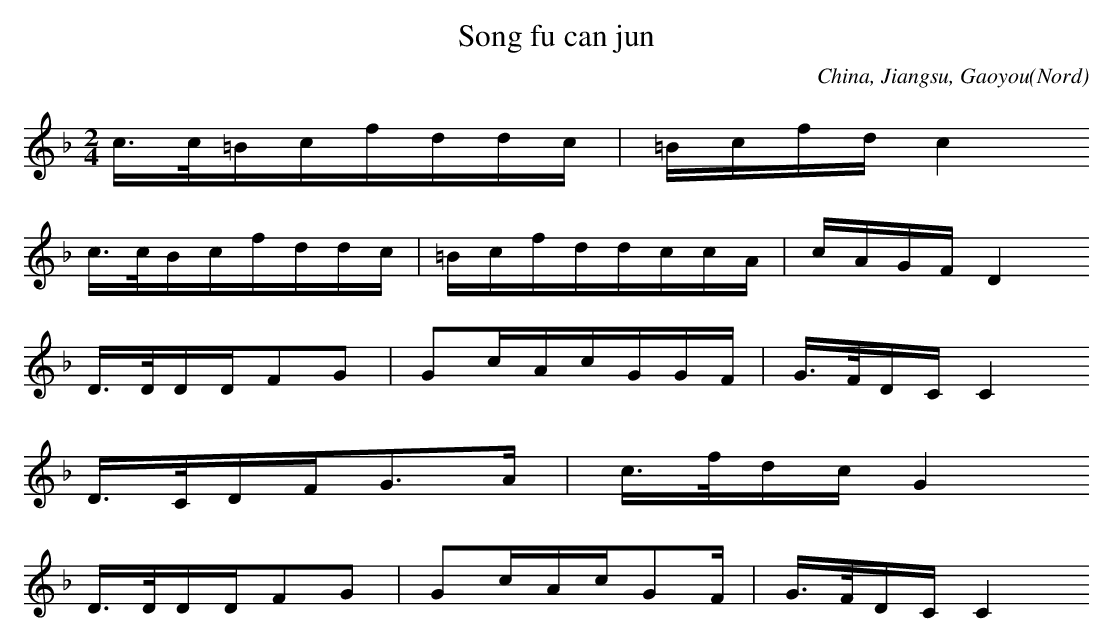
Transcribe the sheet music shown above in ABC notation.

X:1
T: Song fu can jun
O: China, Jiangsu, Gaoyou(Nord)
M: 2/4
L: 1/32
K: F
c3c=B2c2f2d2d2c2 | =B2c2f2d2c8
c3cB2c2f2d2d2c2 | =B2c2f2d2d2c2c2A2 | c2A2G2F2D8
D3DD2D2F4G4 | G4c2A2c2G2G2F2 | G3FD2C2C8
D3CD2F2G6A2 | c3fd2c2G8
D3DD2D2F4G4 | G4c2A2c2G4F2 | G3FD2C2C8
